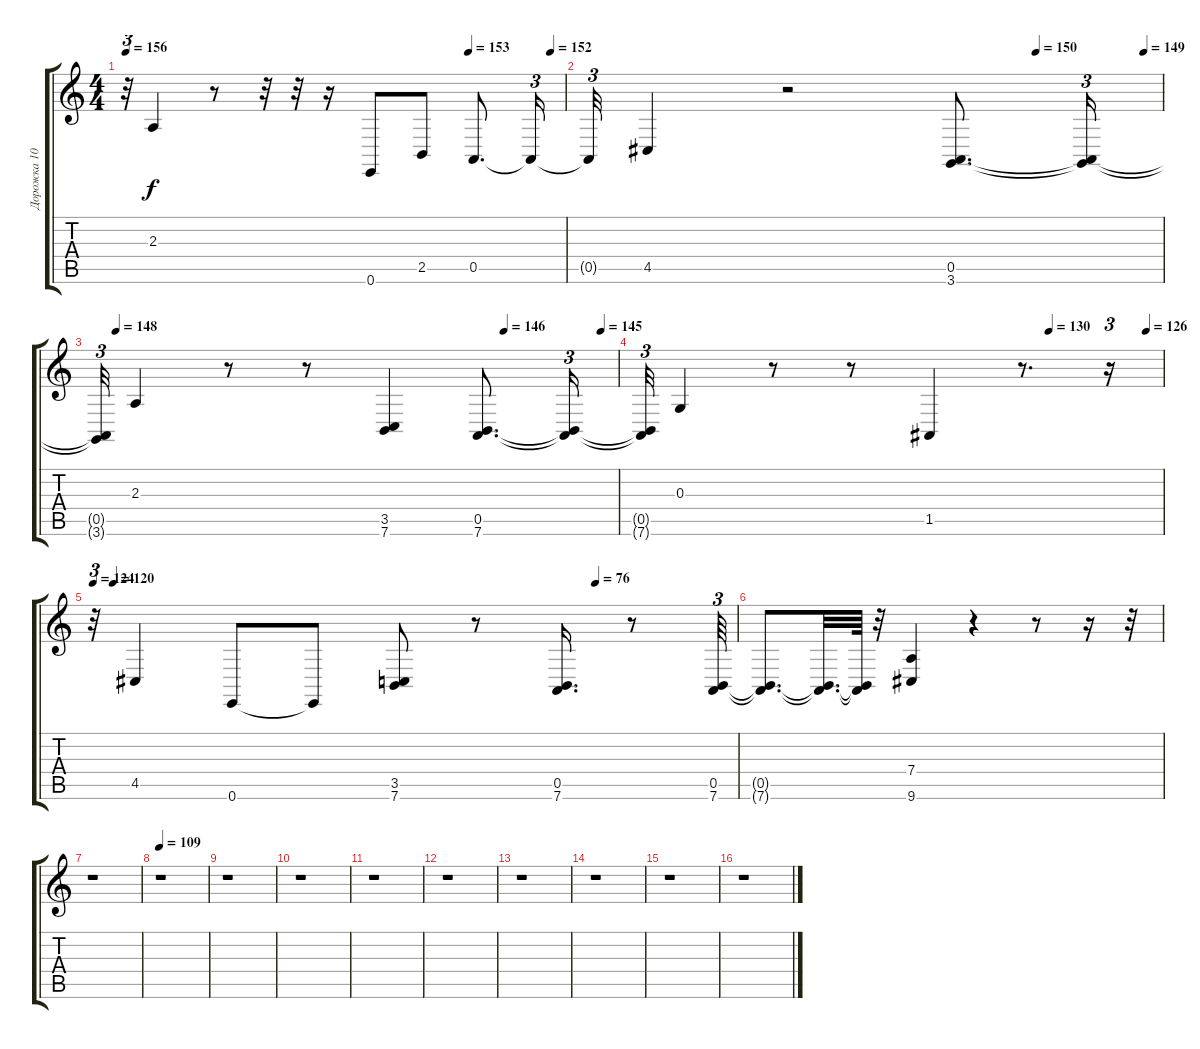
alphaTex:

\track ("Дорожка 10" "Дорожка 10") {instrument brightacousticpiano}
\staff {score tabs}
\tuning (E4 B3 G3 D3 A2 E2) {hide}
\ts (4 4)
\tempo 156
\tempo (153 0.78125)
\tempo (152 0.96875)
\clef g2
\ks c
r.32{tu (3 2) dy f} 2.3.4 r.8 r.32 r.32 r.16 0.6.8 2.5.8 0.5.8{d} 0.5{t}.16{tu (3 2)} |
\tempo (150 0.78125)
\tempo (149 0.96875)
0.5{t}.32{tu (3 2)} 4.5.4 r.2 (0.5 3.6).8{d} (0.5{t} 3.6{t}).16{tu (3 2)} |
\tempo (148 0.03125)
\tempo (146 0.78125)
\tempo (145 0.96875)
(0.5{t} 3.6{t}).32{tu (3 2)} 2.3.4 r.8 r.8 (3.5 7.6).4 (0.5 7.6).8{d} (0.5{t} 7.6{t}).16{tu (3 2)} |
\tempo (130 0.78125)
\tempo (126 0.96875)
(0.5{t} 7.6{t}).32{tu (3 2)} 0.3.4 r.8 r.8 1.5.4 r.8{d} r.16{tu (3 2)} |
\tempo 124
\tempo (120 0.03125)
\tempo (76 0.78125)
r.32{tu (3 2)} 4.5.4 0.6.8 0.6{t}.8 (3.5 7.6).8 r.8 (0.5 7.6).16{d} r.8 (0.5 7.6).64{tu (3 2)} |
(0.5{t} 7.6{t}).8{d} (0.5{t} 7.6{t}).32{d} (0.5{t} 7.6{t}).64 r.32 (7.4 9.6).4 r.4 r.8 r.16 r.32 |
r.1 |
\tempo 109
r.1 |
r.1 |
r.1 |
r.1 |
r.1 |
r.1 |
r.1 |
r.1 |
r.1
